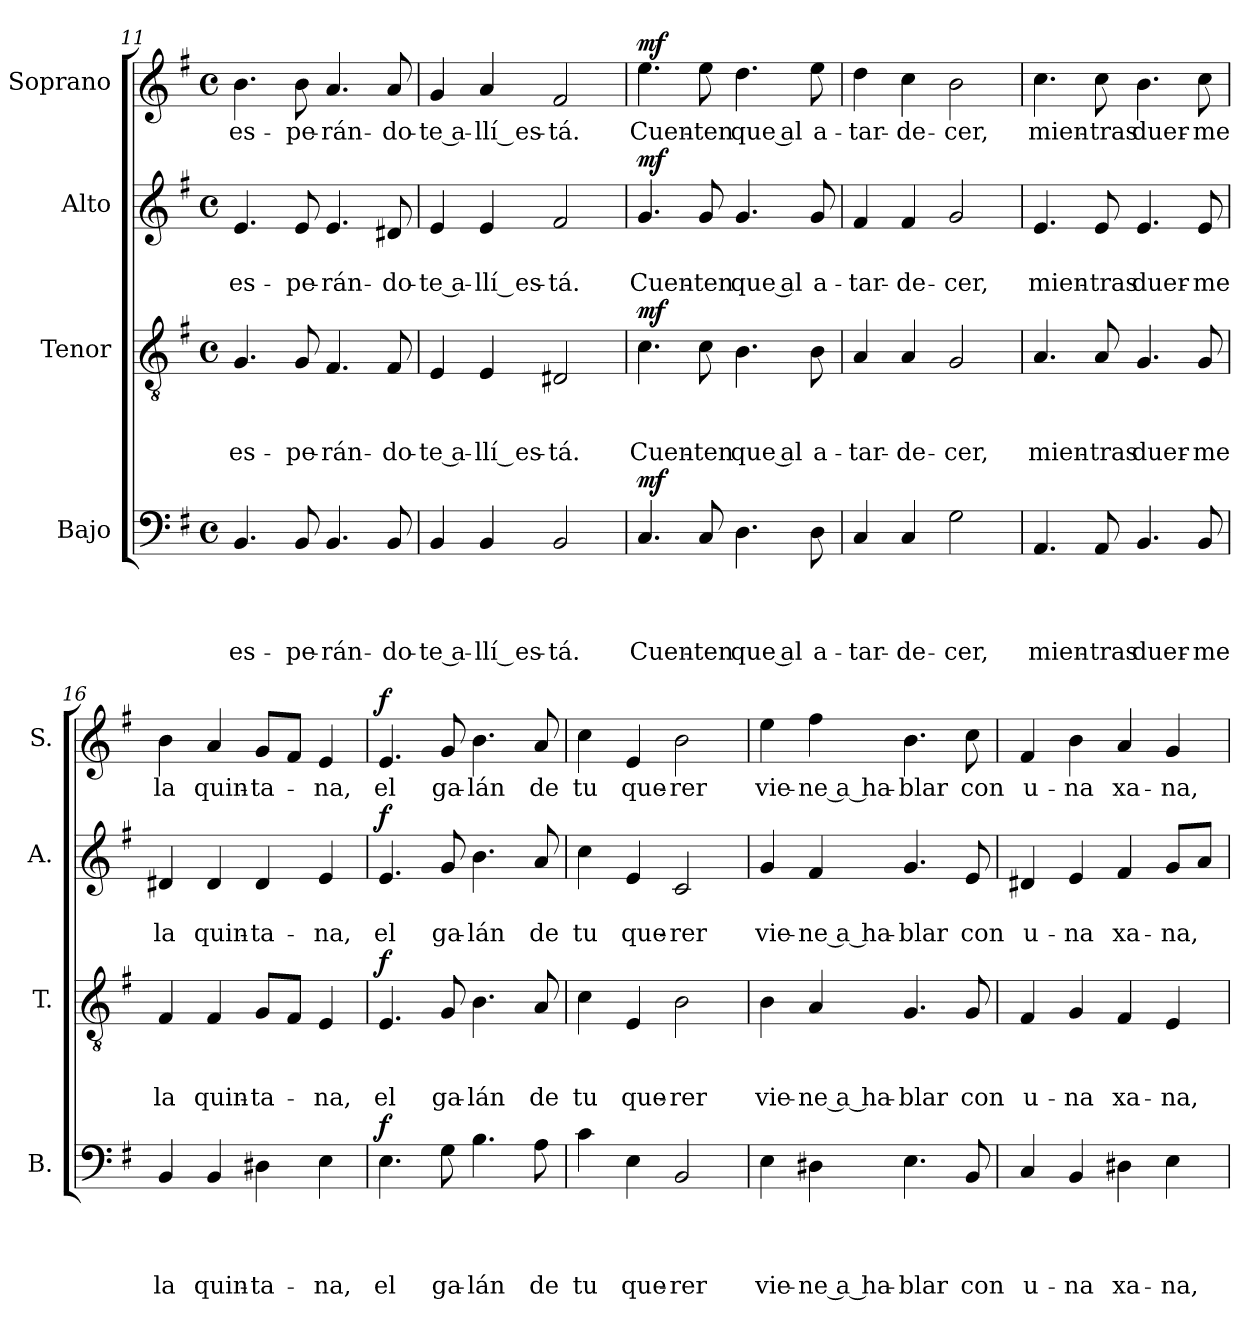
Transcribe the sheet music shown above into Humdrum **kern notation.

**kern	**text	**text	**text	**text	**dynam	**kern	**text	**text	**text	**dynam	**kern	**text	**text	**dynam	**kern	**text	**dynam
*part4	*part4	*part4	*part4	*part4	*part4	*part3	*part3	*part3	*part3	*part3	*part2	*part2	*part2	*part2	*part1	*part1	*part1
*staff4	*staff4	*staff4	*staff4	*staff4	*staff4	*staff3	*staff3	*staff3	*staff3	*staff3	*staff2	*staff2	*staff2	*staff2	*staff1	*staff1	*staff1
*I"Bajo	*	*	*	*	*	*I"Tenor	*	*	*	*	*I"Alto	*	*	*	*I"Soprano	*	*
*I'B.	*	*	*	*	*	*I'T.	*	*	*	*	*I'A.	*	*	*	*I'S.	*	*
!!LO:LB:g=z
*clefF4	*	*	*	*	*	*clefGv2	*	*	*	*	*clefG2	*	*	*	*clefG2	*	*
*k[f#]	*	*	*	*	*	*k[f#]	*	*	*	*	*k[f#]	*	*	*	*k[f#]	*	*
*G:	*	*	*	*	*	*G:	*	*	*	*	*G:	*	*	*	*G:	*	*
*M4/4	*	*	*	*	*	*M4/4	*	*	*	*	*M4/4	*	*	*	*M4/4	*	*
*met(c)	*	*	*	*	*	*met(c)	*	*	*	*	*met(c)	*	*	*	*met(c)	*	*
=11	=11	=11	=11	=11	=11	=11	=11	=11	=11	=11	=11	=11	=11	=11	=11	=11	=11
!	!	!	!	!LO:LY:b	!	!	!	!	!LO:LY:b	!	!	!	!LO:LY:b	!	!	!LO:LY:b	!
4.BB/	.	.	.	es-	.	4.G/	.	.	es-	.	4.e/	.	es-	.	4.b\	es-	.
!	!	!	!	!LO:LY:b	!	!	!	!	!LO:LY:b	!	!	!	!LO:LY:b	!	!	!LO:LY:b	!
8BB/	.	.	.	-pe-	.	8G/	.	.	-pe-	.	8e/	.	-pe-	.	8b\	-pe-	.
!	!	!	!	!LO:LY:b	!	!	!	!	!LO:LY:b	!	!	!	!LO:LY:b	!	!	!LO:LY:b	!
4.BB/	.	.	.	-rán-	.	4.F#/	.	.	-rán-	.	4.e/	.	-rán-	.	4.a/	-rán-	.
!	!	!	!	!LO:LY:b	!	!	!	!	!LO:LY:b	!	!	!	!LO:LY:b	!	!	!LO:LY:b	!
8BB/	.	.	.	-do-	.	8F#/	.	.	-do-	.	8d#X/	.	-do-	.	8a/	-do-	.
=12	=12	=12	=12	=12	=12	=12	=12	=12	=12	=12	=12	=12	=12	=12	=12	=12	=12
!	!	!	!	!LO:LY:b:rj	!	!	!	!	!LO:LY:b:rj	!	!	!	!LO:LY:b:rj	!	!	!LO:LY:b:rj	!
4BB/	.	.	.	-te a-	.	4E/	.	.	-te a-	.	4e/	.	-te a-	.	4g/	-te a-	.
!	!	!	!	!LO:LY:b:rj	!	!	!	!	!LO:LY:b:rj	!	!	!	!LO:LY:b:rj	!	!	!LO:LY:b:rj	!
4BB/	.	.	.	-llí es-	.	4E/	.	.	-llí es-	.	4e/	.	-llí es-	.	4a/	-llí es-	.
!	!	!	!	!LO:LY:b	!	!	!	!	!LO:LY:b	!	!	!	!LO:LY:b	!	!	!LO:LY:b	!
2BB/	.	.	.	-tá.	.	2D#X/	.	.	-tá.	.	2f#/	.	-tá.	.	2f#/	-tá.	.
=13	=13	=13	=13	=13	=13	=13	=13	=13	=13	=13	=13	=13	=13	=13	=13	=13	=13
!	!	!	!	!LO:LY:b	!LO:DY:a	!	!	!	!LO:LY:b	!LO:DY:a	!	!	!LO:LY:b	!LO:DY:a	!	!LO:LY:b	!LO:DY:a
4.C/	.	.	.	Cuen-	mf	4.c\	.	.	Cuen-	mf	4.g/	.	Cuen-	mf	4.ee\	Cuen-	mf
!	!	!	!	!LO:LY:b	!	!	!	!	!LO:LY:b	!	!	!	!LO:LY:b	!	!	!LO:LY:b	!
8C/	.	.	.	-ten	.	8c\	.	.	-ten	.	8g/	.	-ten	.	8ee\	-ten	.
!	!	!	!	!LO:LY:b:rj	!	!	!	!	!LO:LY:b:rj	!	!	!	!LO:LY:b:rj	!	!	!LO:LY:b:rj	!
4.D\	.	.	.	que al	.	4.B\	.	.	que al	.	4.g/	.	que al	.	4.dd\	que al	.
!	!	!	!	!LO:LY:b	!	!	!	!	!LO:LY:b	!	!	!	!LO:LY:b	!	!	!LO:LY:b	!
8D\	.	.	.	a-	.	8B\	.	.	a-	.	8g/	.	a-	.	8ee\	a-	.
=14	=14	=14	=14	=14	=14	=14	=14	=14	=14	=14	=14	=14	=14	=14	=14	=14	=14
!	!	!	!	!LO:LY:b	!	!	!	!	!LO:LY:b	!	!	!	!LO:LY:b	!	!	!LO:LY:b	!
4C/	.	.	.	-tar-	.	4A/	.	.	-tar-	.	4f#/	.	-tar-	.	4dd\	-tar-	.
!	!	!	!	!LO:LY:b	!	!	!	!	!LO:LY:b	!	!	!	!LO:LY:b	!	!	!LO:LY:b	!
4C/	.	.	.	-de-	.	4A/	.	.	-de-	.	4f#/	.	-de-	.	4cc\	-de-	.
!	!	!	!	!LO:LY:b	!	!	!	!	!LO:LY:b	!	!	!	!LO:LY:b	!	!	!LO:LY:b	!
2G\	.	.	.	-cer,	.	2G/	.	.	-cer,	.	2g/	.	-cer,	.	2b\	-cer,	.
=15	=15	=15	=15	=15	=15	=15	=15	=15	=15	=15	=15	=15	=15	=15	=15	=15	=15
!	!	!	!	!LO:LY:b	!	!	!	!	!LO:LY:b	!	!	!	!LO:LY:b	!	!	!LO:LY:b	!
4.AA/	.	.	.	mien-	.	4.A/	.	.	mien-	.	4.e/	.	mien-	.	4.cc\	mien-	.
!	!	!	!	!LO:LY:b	!	!	!	!	!LO:LY:b	!	!	!	!LO:LY:b	!	!	!LO:LY:b	!
8AA/	.	.	.	-tras	.	8A/	.	.	-tras	.	8e/	.	-tras	.	8cc\	-tras	.
!	!	!	!	!LO:LY:b	!	!	!	!	!LO:LY:b	!	!	!	!LO:LY:b	!	!	!LO:LY:b	!
4.BB/	.	.	.	duer-	.	4.G/	.	.	duer-	.	4.e/	.	duer-	.	4.b\	duer-	.
!	!	!	!	!LO:LY:b	!	!	!	!	!LO:LY:b	!	!	!	!LO:LY:b	!	!	!LO:LY:b	!
8BB/	.	.	.	-me	.	8G/	.	.	-me	.	8e/	.	-me	.	8cc\	-me	.
!!LO:PB:g=z
=16	=16	=16	=16	=16	=16	=16	=16	=16	=16	=16	=16	=16	=16	=16	=16	=16	=16
!	!	!	!	!LO:LY:b	!	!	!	!	!LO:LY:b	!	!	!	!LO:LY:b	!	!	!LO:LY:b	!
4BB/	.	.	.	la	.	4F#/	.	.	la	.	4d#X/	.	la	.	4b\	la	.
!	!	!	!	!LO:LY:b	!	!	!	!	!LO:LY:b	!	!	!	!LO:LY:b	!	!	!LO:LY:b	!
4BB/	.	.	.	quin-	.	4F#/	.	.	quin-	.	4d#/	.	quin-	.	4a/	quin-	.
!	!	!	!	!LO:LY:b	!	!	!	!	!LO:LY:b	!	!	!	!LO:LY:b	!	!	!LO:LY:b	!
4D#X\	.	.	.	-ta-	.	8G/L	.	.	-ta-	.	4d#/	.	-ta-	.	8g/L	-ta-	.
.	.	.	.	.	.	8F#/J	.	.	.	.	.	.	.	.	8f#/J	.	.
!	!	!	!	!LO:LY:b	!	!	!	!	!LO:LY:b	!	!	!	!LO:LY:b	!	!	!LO:LY:b	!
4E\	.	.	.	-na,	.	4E/	.	.	-na,	.	4e/	.	-na,	.	4e/	-na,	.
=17	=17	=17	=17	=17	=17	=17	=17	=17	=17	=17	=17	=17	=17	=17	=17	=17	=17
!	!	!	!	!LO:LY:b	!LO:DY:a	!	!	!	!LO:LY:b	!LO:DY:a	!	!	!LO:LY:b	!LO:DY:a	!	!LO:LY:b	!LO:DY:a
4.E\	.	.	.	el	f	4.E/	.	.	el	f	4.e/	.	el	f	4.e/	el	f
!	!	!	!	!LO:LY:b	!	!	!	!	!LO:LY:b	!	!	!	!LO:LY:b	!	!	!LO:LY:b	!
8G\	.	.	.	ga-	.	8G/	.	.	ga-	.	8g/	.	ga-	.	8g/	ga-	.
!	!	!	!	!LO:LY:b	!	!	!	!	!LO:LY:b	!	!	!	!LO:LY:b	!	!	!LO:LY:b	!
4.B\	.	.	.	-lán	.	4.B\	.	.	-lán	.	4.b\	.	-lán	.	4.b\	-lán	.
!	!	!	!	!LO:LY:b	!	!	!	!	!LO:LY:b	!	!	!	!LO:LY:b	!	!	!LO:LY:b	!
8A\	.	.	.	de	.	8A/	.	.	de	.	8a/	.	de	.	8a/	de	.
=18	=18	=18	=18	=18	=18	=18	=18	=18	=18	=18	=18	=18	=18	=18	=18	=18	=18
!	!	!	!	!LO:LY:b	!	!	!	!	!LO:LY:b	!	!	!	!LO:LY:b	!	!	!LO:LY:b	!
4c\	.	.	.	tu	.	4c\	.	.	tu	.	4cc\	.	tu	.	4cc\	tu	.
!	!	!	!	!LO:LY:b	!	!	!	!	!LO:LY:b	!	!	!	!LO:LY:b	!	!	!LO:LY:b	!
4E\	.	.	.	que-	.	4E/	.	.	que-	.	4e/	.	que-	.	4e/	que-	.
!	!	!	!	!LO:LY:b	!	!	!	!	!LO:LY:b	!	!	!	!LO:LY:b	!	!	!LO:LY:b	!
2BB/	.	.	.	-rer	.	2B\	.	.	-rer	.	2c/	.	-rer	.	2b\	-rer	.
=19	=19	=19	=19	=19	=19	=19	=19	=19	=19	=19	=19	=19	=19	=19	=19	=19	=19
!	!	!	!	!LO:LY:b	!	!	!	!	!LO:LY:b	!	!	!	!LO:LY:b	!	!	!LO:LY:b	!
4E\	.	.	.	vie-	.	4B\	.	.	vie-	.	4g/	.	vie-	.	4ee\	vie-	.
!	!	!	!	!LO:LY:b:rj	!	!	!	!	!LO:LY:b:rj	!	!	!	!LO:LY:b:rj	!	!	!LO:LY:b:rj	!
4D#X\	.	.	.	-ne a ha-	.	4A/	.	.	-ne a ha-	.	4f#/	.	-ne a ha-	.	4ff#\	-ne a ha-	.
!	!	!	!	!LO:LY:b	!	!	!	!	!LO:LY:b	!	!	!	!LO:LY:b	!	!	!LO:LY:b	!
4.E\	.	.	.	-blar	.	4.G/	.	.	-blar	.	4.g/	.	-blar	.	4.b\	-blar	.
!	!	!	!	!LO:LY:b	!	!	!	!	!LO:LY:b	!	!	!	!LO:LY:b	!	!	!LO:LY:b	!
8BB/	.	.	.	con	.	8G/	.	.	con	.	8e/	.	con	.	8cc\	con	.
=20	=20	=20	=20	=20	=20	=20	=20	=20	=20	=20	=20	=20	=20	=20	=20	=20	=20
!	!	!	!	!LO:LY:b	!	!	!	!	!LO:LY:b	!	!	!	!LO:LY:b	!	!	!LO:LY:b	!
4C/	.	.	.	u-	.	4F#/	.	.	u-	.	4d#X/	.	u-	.	4f#/	u-	.
!	!	!	!	!LO:LY:b	!	!	!	!	!LO:LY:b	!	!	!	!LO:LY:b	!	!	!LO:LY:b	!
4BB/	.	.	.	-na	.	4G/	.	.	-na	.	4e/	.	-na	.	4b\	-na	.
!	!	!	!	!LO:LY:b	!	!	!	!	!LO:LY:b	!	!	!	!LO:LY:b	!	!	!LO:LY:b	!
4D#X\	.	.	.	xa-	.	4F#/	.	.	xa-	.	4f#/	.	xa-	.	4a/	xa-	.
!	!	!	!	!LO:LY:b	!	!	!	!	!LO:LY:b	!	!	!	!LO:LY:b	!	!	!LO:LY:b	!
4E\	.	.	.	-na,	.	4E/	.	.	-na,	.	8g/L	.	-na,	.	4g/	-na,	.
.	.	.	.	.	.	.	.	.	.	.	8a/J	.	.	.	.	.	.
=	=	=	=	=	=	=	=	=	=	=	=	=	=	=	=	=	=
*-	*-	*-	*-	*-	*-	*-	*-	*-	*-	*-	*-	*-	*-	*-	*-	*-	*-
